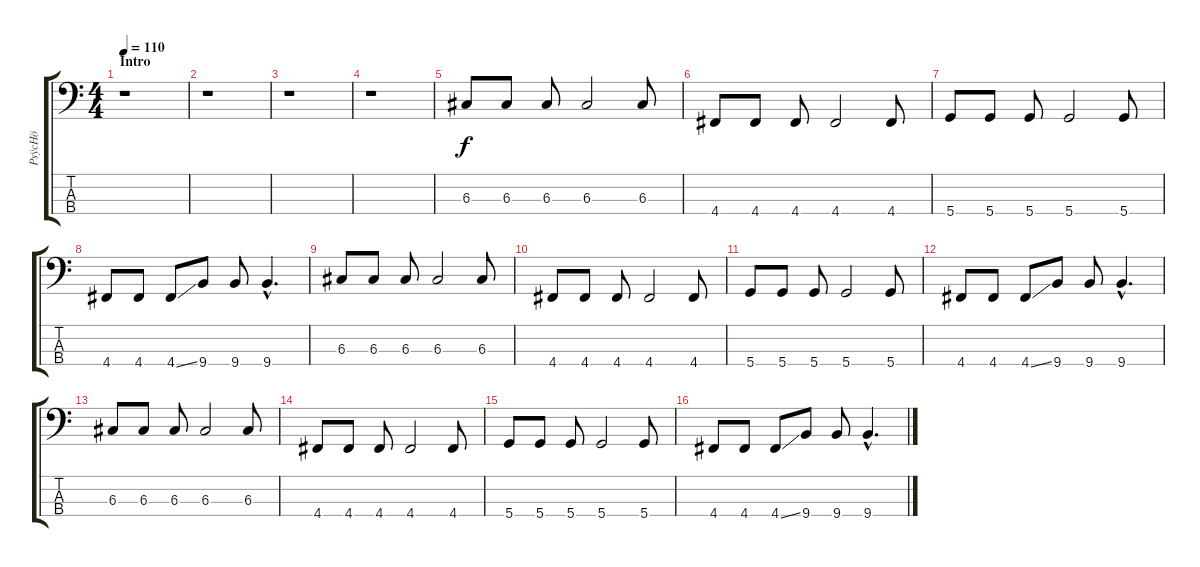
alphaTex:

\track ("PsÿcHö" "PsÿcHö") {instrument electricbassfinger}
\staff {score tabs}
\tuning (F2 C2 G1 D1) {hide}
\ts (4 4)
\section ("" "Intro")
\tempo 110
\clef f4
\ks c
r.1{dy f instrument electricbassfinger} |
r.1 |
r.1 |
r.1 |
6.3.8 6.3.8 6.3.8 6.3.2 6.3.8 |
4.4.8 4.4.8 4.4.8 4.4.2 4.4.8 |
5.4.8 5.4.8 5.4.8 5.4.2 5.4.8 |
4.4.8 4.4.8 4.4{ss}.8 9.4.8 9.4.8 9.4{hac}.4{d} |
6.3.8 6.3.8 6.3.8 6.3.2 6.3.8 |
4.4.8 4.4.8 4.4.8 4.4.2 4.4.8 |
5.4.8 5.4.8 5.4.8 5.4.2 5.4.8 |
4.4.8 4.4.8 4.4{ss}.8 9.4.8 9.4.8 9.4{hac}.4{d} |
6.3.8 6.3.8 6.3.8 6.3.2 6.3.8 |
4.4.8 4.4.8 4.4.8 4.4.2 4.4.8 |
5.4.8 5.4.8 5.4.8 5.4.2 5.4.8 |
4.4.8 4.4.8 4.4{ss}.8 9.4.8 9.4.8 9.4{hac}.4{d}
